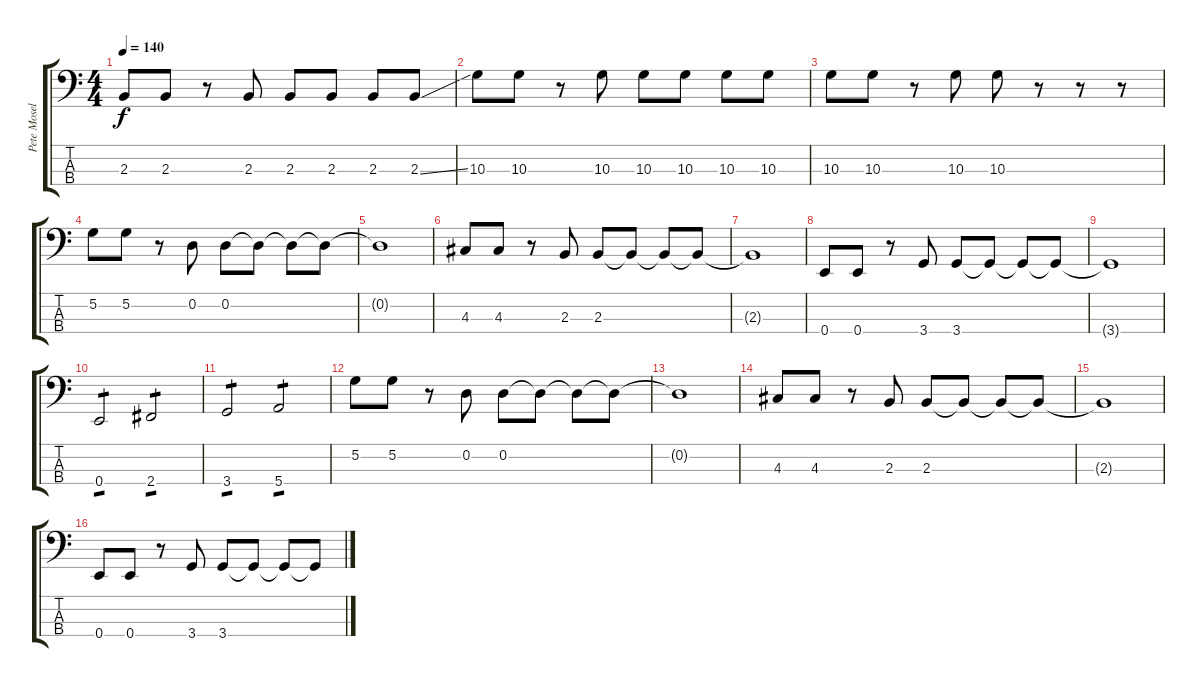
\track ("Pete Mosely Bass" "Pete Mosel") {instrument electricbassfinger}
\staff {score tabs}
\tuning (G2 D2 A1 E1) {hide}
\ts (4 4)
\tempo 140
\clef f4
\ks c
2.3.8{dy f} 2.3.8 r.8 2.3.8 2.3.8 2.3.8 2.3.8 2.3{ss}.8 |
10.3.8 10.3.8 r.8 10.3.8 10.3.8 10.3.8 10.3.8 10.3.8 |
10.3.8 10.3.8 r.8 10.3.8 10.3.8 r.8 r.8 r.8 |
5.2.8{volume 10} 5.2.8 r.8 0.2.8 0.2.8 0.2{t}.8 0.2{t}.8 0.2{t}.8 |
0.2{t}.1 |
4.3.8 4.3.8 r.8 2.3.8 2.3.8 2.3{t}.8 2.3{t}.8 2.3{t}.8 |
2.3{t}.1 |
0.4.8 0.4.8 r.8 3.4.8 3.4.8 3.4{t}.8 3.4{t}.8 3.4{t}.8 |
3.4{t}.1 |
0.4.2{tp 1} 2.4.2{tp 1} |
3.4.2{tp 1} 5.4.2{tp 1} |
5.2.8{volume 10} 5.2.8 r.8 0.2.8 0.2.8 0.2{t}.8 0.2{t}.8 0.2{t}.8 |
0.2{t}.1 |
4.3.8 4.3.8 r.8 2.3.8 2.3.8 2.3{t}.8 2.3{t}.8 2.3{t}.8 |
2.3{t}.1 |
0.4.8 0.4.8 r.8 3.4.8 3.4.8 3.4{t}.8 3.4{t}.8 3.4{t}.8
